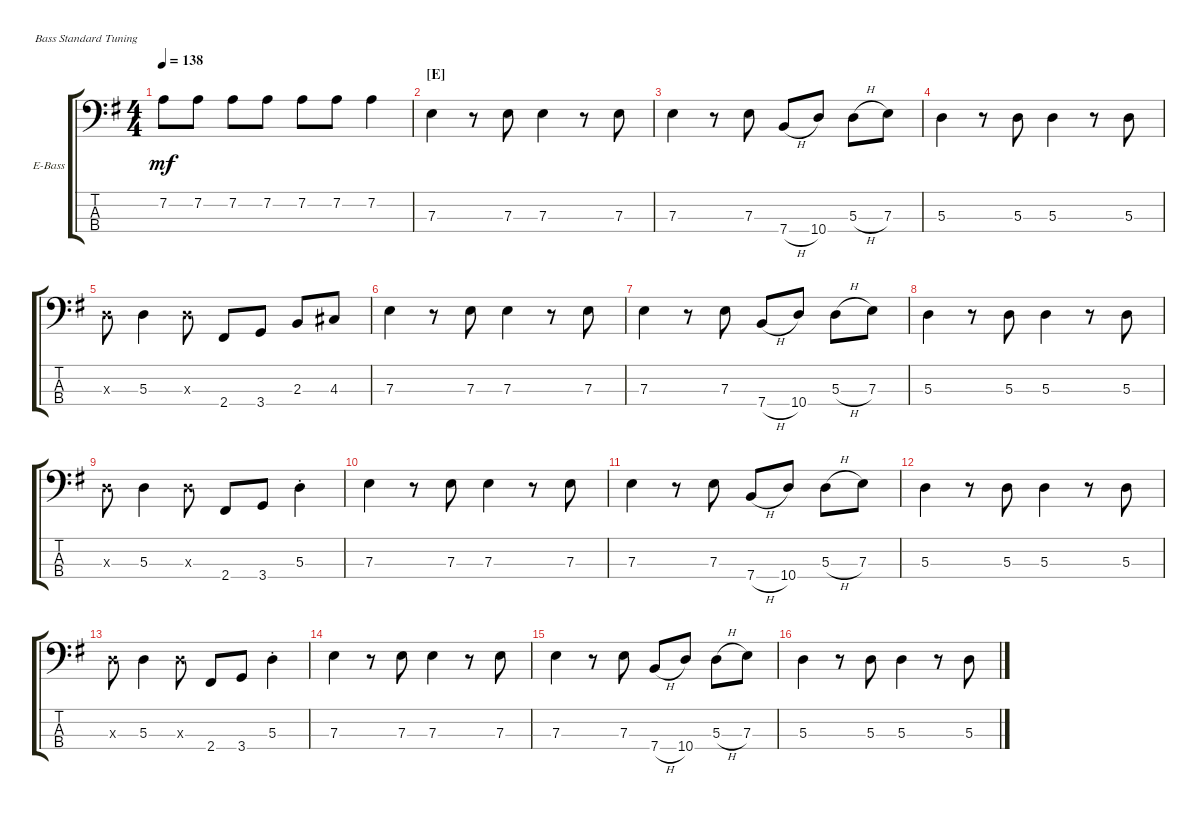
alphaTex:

\defaultSystemsLayout 4
\bracketExtendMode groupsimilarinstruments
\firstSystemTrackNameOrientation horizontal
\otherSystemsTrackNameOrientation horizontal
\track ("Electric Bass" "E-Bass") {instrument electricbassfinger}
\staff {score tabs}
\tuning (G2 D2 A1 E1)
\ts (4 4)
\tempo 138
\clef f4
\ks g
7.2.8{dy mf} 7.2.8 7.2.8 7.2.8 7.2.8 7.2.8 7.2.4 |
\section ("E" "")
7.3.4 r.8 7.3.8 7.3.4 r.8 7.3.8 |
7.3.4 r.8 7.3.8 7.4{h}.8 10.4.8 5.3{h}.8 7.3.8 |
5.3.4 r.8 5.3.8 5.3.4 r.8 5.3.8 |
5.3{x}.8 5.3.4 5.3{x}.8 2.4.8 3.4.8 2.3.8 4.3.8 |
7.3.4 r.8 7.3.8 7.3.4 r.8 7.3.8 |
7.3.4 r.8 7.3.8 7.4{h}.8 10.4.8 5.3{h}.8 7.3.8 |
5.3.4 r.8 5.3.8 5.3.4 r.8 5.3.8 |
5.3{x}.8 5.3.4 5.3{x}.8 2.4.8 3.4.8 5.3{st}.4 |
7.3.4 r.8 7.3.8 7.3.4 r.8 7.3.8 |
7.3.4 r.8 7.3.8 7.4{h}.8 10.4.8 5.3{h}.8 7.3.8 |
5.3.4 r.8 5.3.8 5.3.4 r.8 5.3.8 |
5.3{x}.8 5.3.4 5.3{x}.8 2.4.8 3.4.8 5.3{st}.4 |
7.3.4 r.8 7.3.8 7.3.4 r.8 7.3.8 |
7.3.4 r.8 7.3.8 7.4{h}.8 10.4.8 5.3{h}.8 7.3.8 |
5.3.4 r.8 5.3.8 5.3.4 r.8 5.3.8
